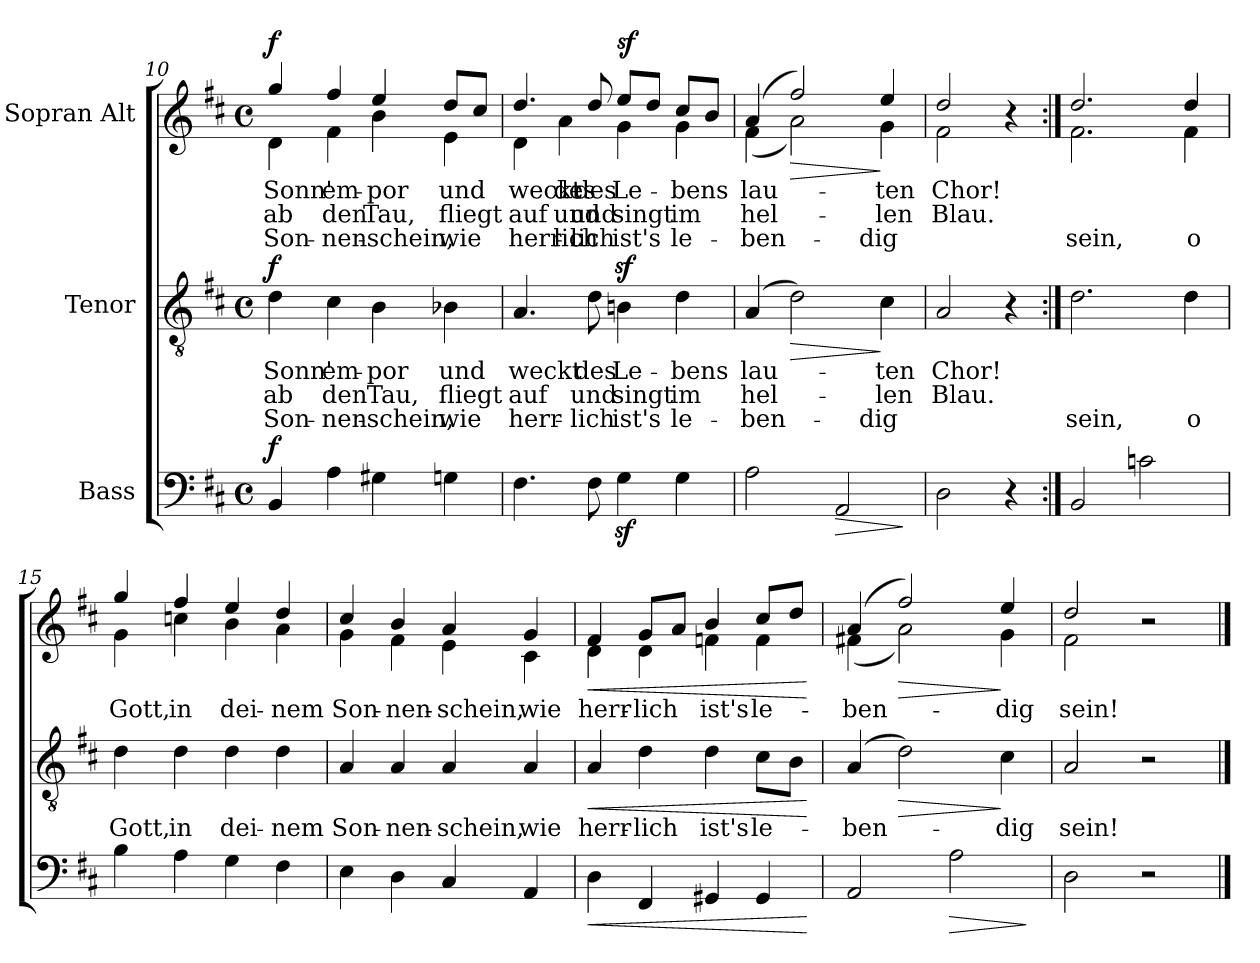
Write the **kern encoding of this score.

**kern	**dynam	**kern	**text	**text	**text	**dynam	**kern	**text	**text	**text	**dynam
*part3	*part3	*part2	*part2	*part2	*part2	*part2	*part1	*part1	*part1	*part1	*part1
*staff3	*staff3	*staff2	*staff2	*staff2	*staff2	*staff2	*staff1	*staff1	*staff1	*staff1	*staff1
*I"Bass	*	*I"Tenor	*	*	*	*	*I"Sopran Alt	*	*	*	*
*clefF4	*	*clefGv2	*	*	*	*	*clefG2	*	*	*	*
*k[f#c#]	*	*k[f#c#]	*	*	*	*	*k[f#c#]	*	*	*	*
*M4/4	*	*M4/4	*	*	*	*	*M4/4	*	*	*	*
*met(c)	*	*met(c)	*	*	*	*	*met(c)	*	*	*	*
=10	=10	=10	=10	=10	=10	=10	=10	=10	=10	=10	=10
!	!LO:DY:a	!	!LO:LY:b	!LO:LY:b	!LO:LY:b	!LO:DY:a	!	!LO:LY:b	!LO:LY:b	!LO:LY:b	!LO:DY:a
*	*	*	*	*	*	*	*^	*	*	*	*
4BB/	f	4d\	Sonn'	ab	Son-	f	4gg/	4d\	Sonn'	ab	Son-	f
!	!	!	!LO:LY:b	!LO:LY:b	!LO:LY:b	!	!	!	!LO:LY:b	!LO:LY:b	!LO:LY:b	!
4A\	.	4c#\	em-	den	-nen-	.	4ff#/	4f#\	em-	den	-nen-	.
!	!	!	!LO:LY:b	!LO:LY:b	!LO:LY:b	!	!	!	!LO:LY:b	!LO:LY:b	!LO:LY:b	!
4G#X\	.	4B\	-por	Tau,	-schein,	.	4ee/	4b\	-por	Tau,	-schein,	.
!	!	!	!LO:LY:b	!LO:LY:b	!LO:LY:b	!	!	!	!LO:LY:b	!LO:LY:b	!LO:LY:b	!
4Gn\	.	4B-X\	und	fliegt	wie	.	8dd/L	4e\	und	fliegt	wie	.
.	.	.	.	.	.	.	8cc#/J	.	.	.	.	.
!!LO:LB:g=z	!!
=11	=11	=11	=11	=11	=11	=11	=11	=11	=11	=11	=11	=11
!	!	!	!LO:LY:b	!LO:LY:b	!LO:LY:b	!	!	!	!LO:LY:b	!LO:LY:b	!LO:LY:b	!
!	!	!	!	!	!	!	!	!	!LO:LY:b	!LO:LY:b	!LO:LY:b	!
4.F#\	.	4.A/	weckt	auf	herr-	.	4.dd/	4d\	weckt	auf	herr-	.
!	!	!	!	!	!	!	!	!	!LO:LY:b	!LO:LY:b	!LO:LY:b	!
.	.	.	.	.	.	.	.	4a\	des	und	-lich	.
!	!	!	!LO:LY:b	!LO:LY:b	!LO:LY:b	!	!	!	!LO:LY:b	!LO:LY:b	!LO:LY:b	!
8F#\	.	8d\	des	und	-lich	.	8dd/	.	des	und	-lich	.
!	!	!	!LO:LY:b	!LO:LY:b	!LO:LY:b	!	!	!	!LO:LY:b	!LO:LY:b	!LO:LY:b	!LO:DY:a
4Gz>\	.	4Bnz>\	Le-	singt	ist's	.	8ee/L	4g\	Le-	singt	ist's	sf
.	.	.	.	.	.	.	8dd/J	.	.	.	.	.
!	!	!	!LO:LY:b	!LO:LY:b	!LO:LY:b	!	!	!	!LO:LY:b	!LO:LY:b	!LO:LY:b	!
4G\	.	4d\	-bens	im	le-	.	8cc#/L	4g\	-bens	im	le-	.
.	.	.	.	.	.	.	8b/J	.	.	.	.	.
=12	=12	=12	=12	=12	=12	=12	=12	=12	=12	=12	=12	=12
!	!	!	!LO:LY:b	!LO:LY:b	!LO:LY:b	!	!	!	!LO:LY:b	!LO:LY:b	!LO:LY:b	!
2A\	.	(4A/	lau-	hel-	-ben-	.	(4a/	(4f#\	lau-	hel-	-ben-	.
!	!	!	!	!	!	!LO:HP:b	!	!	!	!	!	!LO:HP:b
.	.	2d\)	.	.	.	>	2ff#/)	2a\)	.	.	.	>
!	!LO:HP:b	!	!	!	!	!	!	!	!	!	!	!
2AA/	>	.	.	.	.	.	.	.	.	.	.	.
!	!	!	!LO:LY:b	!LO:LY:b	!LO:LY:b	!	!	!	!LO:LY:b	!LO:LY:b	!LO:LY:b	!
.	.	4c#\	-ten	-len	-dig	]	4ee/	4g\	-ten	-len	-dig	]
*	*	*	*	*	*	*	*v	*v	*	*	*	*
.	]	.	.	.	.	.	.	.	.	.	.
=13	=13	=13	=13	=13	=13	=13	=13	=13	=13	=13	=13
!	!	!	!LO:LY:b	!LO:LY:b	!	!	!	!LO:LY:b	!LO:LY:b	!	!
*	*	*	*	*	*	*	*^	*	*	*	*
2D\	.	2A/	Chor!	Blau.	.	.	2dd/	2f#\	Chor!	Blau.	.	.
4r	.	4r	.	.	.	.	4r	4ryy	.	.	.	.
=14:|!	=14:|!	=14:|!	=14:|!	=14:|!	=14:|!	=14:|!	=14:|!	=14:|!	=14:|!	=14:|!	=14:|!	=14:|!
!	!	!	!	!	!LO:LY:b	!	!	!	!	!	!LO:LY:b	!
2BB/	.	2.d\	.	.	sein,	.	2.dd/	2.f#\	.	.	sein,	.
2cn\	.	.	.	.	.	.	.	.	.	.	.	.
!	!	!	!	!	!LO:LY:b	!	!	!	!	!	!LO:LY:b	!
.	.	4d\	.	.	o	.	4dd/	4f#\	.	.	o	.
!!LO:LB:g=z	!!
=15	=15	=15	=15	=15	=15	=15	=15	=15	=15	=15	=15	=15
!	!	!	!LO:LY:b	!	!	!	!	!	!LO:LY:b	!	!	!
4B\	.	4d\	Gott,	.	.	.	4gg/	4g\	Gott,	.	.	.
!	!	!	!LO:LY:b	!	!	!	!	!	!LO:LY:b	!	!	!
4A\	.	4d\	in	.	.	.	4ff#/	4ccn\	in	.	.	.
!	!	!	!LO:LY:b	!	!	!	!	!	!LO:LY:b	!	!	!
4G\	.	4d\	dei-	.	.	.	4ee/	4b\	dei-	.	.	.
!	!	!	!LO:LY:b	!	!	!	!	!	!LO:LY:b	!	!	!
4F#\	.	4d\	-nem	.	.	.	4dd/	4a\	-nem	.	.	.
=16	=16	=16	=16	=16	=16	=16	=16	=16	=16	=16	=16	=16
!	!	!	!LO:LY:b	!	!	!	!	!	!LO:LY:b	!	!	!
4E\	.	4A/	Son-	.	.	.	4cc#/	4g\	Son-	.	.	.
!	!	!	!LO:LY:b	!	!	!	!	!	!LO:LY:b	!	!	!
4D\	.	4A/	-nen-	.	.	.	4b/	4f#\	-nen-	.	.	.
!	!	!	!LO:LY:b	!	!	!	!	!	!LO:LY:b	!	!	!
4C#/	.	4A/	-schein,	.	.	.	4a/	4e\	-schein,	.	.	.
!	!	!	!LO:LY:b	!	!	!	!	!	!LO:LY:b	!	!	!
4AA/	.	4A/	wie	.	.	.	4g/	4c#\	wie	.	.	.
=17	=17	=17	=17	=17	=17	=17	=17	=17	=17	=17	=17	=17
!	!LO:HP:b	!	!LO:LY:b	!	!	!LO:HP:b	!	!	!LO:LY:b	!	!	!LO:HP:b
4D\	<	4A/	herr-	.	.	<	4f#/	4d\	herr-	.	.	<
!	!	!	!LO:LY:b	!	!	!	!	!	!LO:LY:b	!	!	!
4FF#/	.	4d\	-lich	.	.	.	8g/L	4d\	-lich	.	.	.
.	.	.	.	.	.	.	8a/J	.	.	.	.	.
!	!	!	!LO:LY:b	!	!	!	!	!	!LO:LY:b	!	!	!
4GG#X/	.	4d\	ist's	.	.	.	4b/	4fn\	ist's	.	.	.
!	!	!	!LO:LY:b	!	!	!	!	!	!LO:LY:b	!	!	!
4GG#/	.	8c#\L	le-	.	.	.	8cc#/L	4f\	le-	.	.	.
.	.	8B\J	.	.	.	.	8dd/J	.	.	.	.	.
*	*	*	*	*	*	*	*v	*v	*	*	*	*
.	[	.	.	.	.	[	.	.	.	.	[
=18	=18	=18	=18	=18	=18	=18	=18	=18	=18	=18	=18
!	!	!	!LO:LY:b	!	!	!	!	!LO:LY:b	!	!	!
*	*	*	*	*	*	*	*^	*	*	*	*
2AA/	.	(4A/	-ben-	.	.	.	(4a/	(4f#X\	-ben-	.	.	.
!	!	!	!	!	!	!LO:HP:b	!	!	!	!	!	!LO:HP:b
.	.	2d\)	.	.	.	>	2ff#/)	2a\)	.	.	.	>
!	!LO:HP:b	!	!	!	!	!	!	!	!	!	!	!
2A\	>	.	.	.	.	.	.	.	.	.	.	.
!	!	!	!LO:LY:b	!	!	!	!	!	!LO:LY:b	!	!	!
.	.	4c#\	-dig	.	.	]	4ee/	4g\	-dig	.	.	]
*	*	*	*	*	*	*	*v	*v	*	*	*	*
.	]	.	.	.	.	.	.	.	.	.	.
=19	=19	=19	=19	=19	=19	=19	=19	=19	=19	=19	=19
!	!	!	!LO:LY:b	!	!	!	!	!LO:LY:b	!	!	!
*	*	*	*	*	*	*	*^	*	*	*	*
2D\	.	2A/	sein!	.	.	.	2dd/	2f#\	sein!	.	.	.
2r	.	2r	.	.	.	.	2r	2ryy	.	.	.	.
*	*	*	*	*	*	*	*v	*v	*	*	*	*
==	==	==	==	==	==	==	==	==	==	==	==
*-	*-	*-	*-	*-	*-	*-	*-	*-	*-	*-	*-
